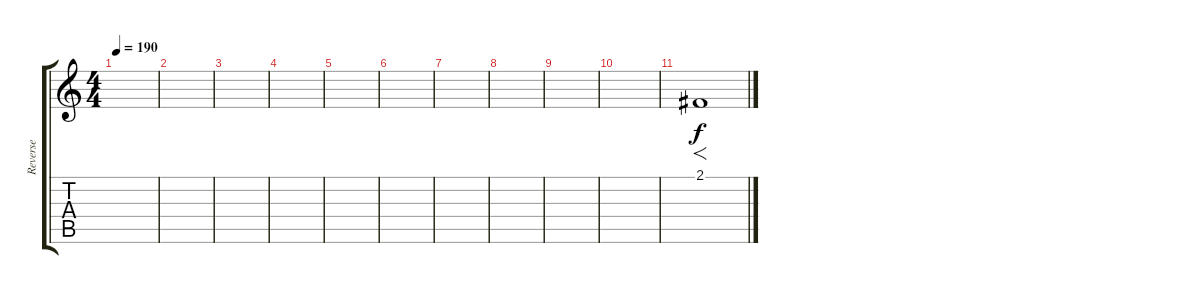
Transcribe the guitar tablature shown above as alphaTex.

\track ("Reverse" "Reverse") {instrument reversecymbal}
\staff {score tabs}
\tuning (E4 B3 G3 D3 A2 E2) {hide}
\ts (4 4)
\tempo 190
\clef g2
\ks c
|
|
|
|
|
|
|
|
|
|
2.1.1{f}
